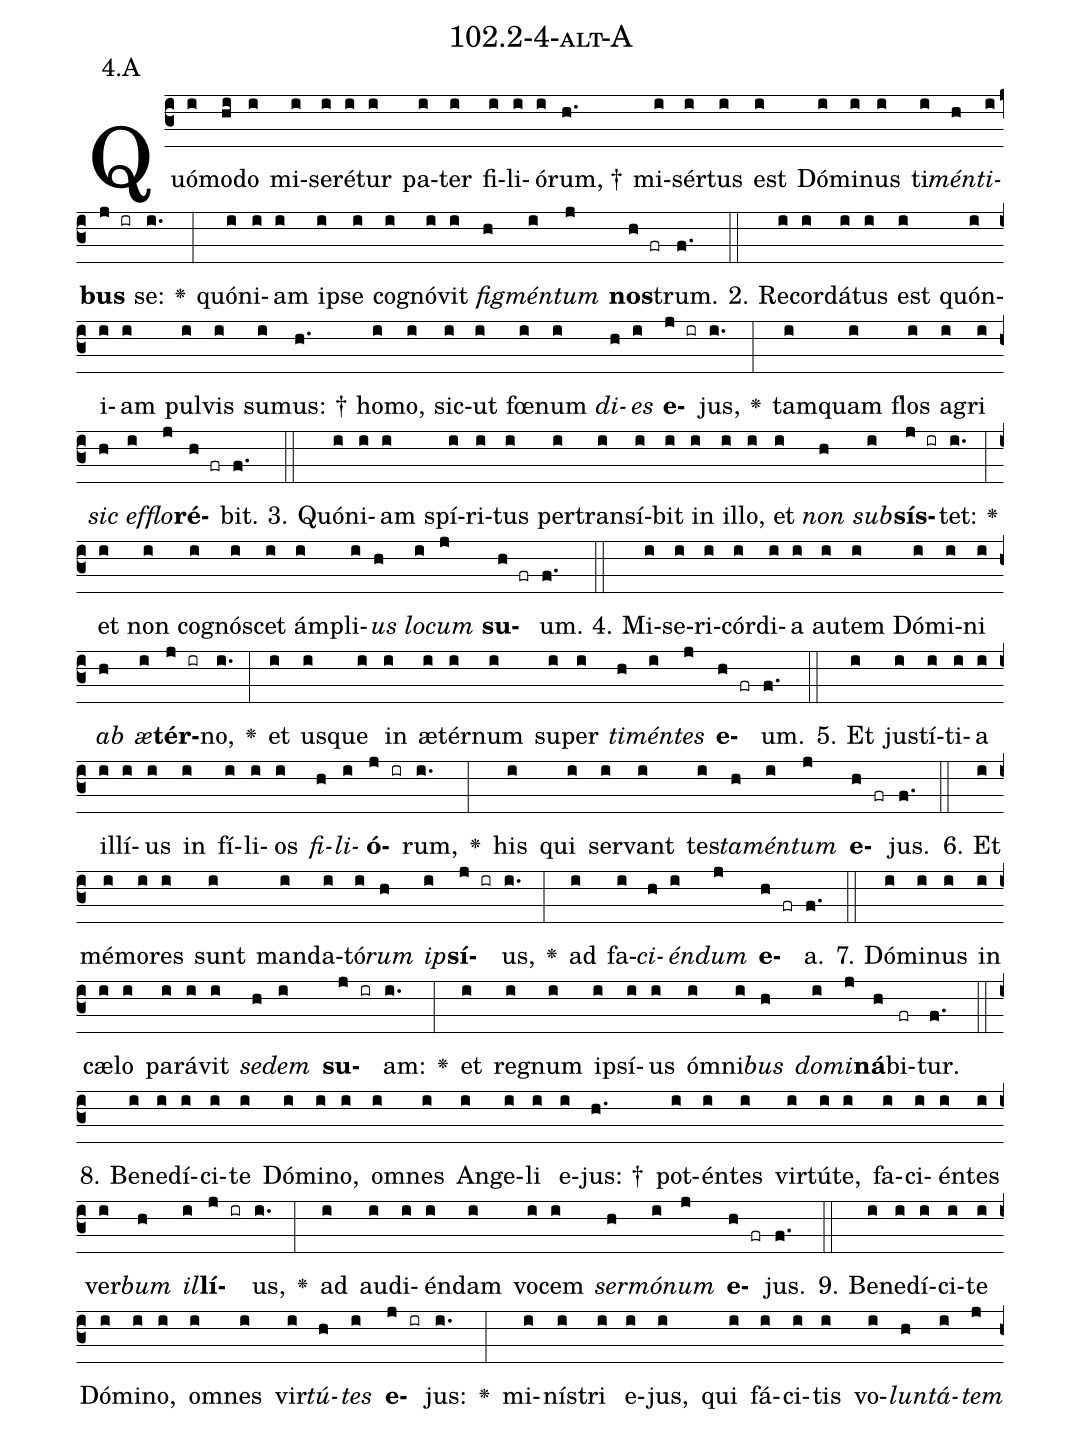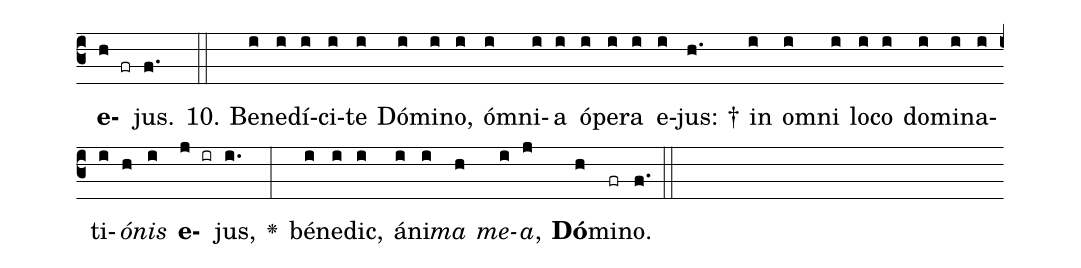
name: 102.2-4-alt-A;
annotation: 4.A;
%%
(c3)Quó(i)mo(hi)do(i) mi(i)se(i)ré(i)tur(i) pa(i)ter(i) fi(i)li(i)ó(i)rum, †(h.) mi(i)sér(i)tus(i) est(i) Dó(i)mi(i)nus(i) ti(i)<i>mén</i>(h)<i>ti</i>(i)<b>bus</b>(j ir) se:(i.) <v>\greheightstar</v>(:) quón(i)i(i)am(i) ip(i)se(i) co(i)gnó(i)vit(i) <i>fig</i>(h)<i>mén</i>(i)<i>tum</i>(j) <b>nos</b>(h fr)trum.(f.) (::)
2. Re(i)cor(i)dá(i)tus(i) est(i) quón(i)i(i)am(i) pul(i)vis(i) su(i)mus: †(h.) ho(i)mo,(i) sic(i)ut(i) fœ(i)num(i) <i>di</i>(h)<i>es</i>(i) <b>e</b>(j ir)jus,(i.) <v>\greheightstar</v>(:) tam(i)quam(i) flos(i) a(i)gri(i) <i>sic</i>(h) <i>ef</i>(i)<i>flo</i>(j)<b>ré</b>(h fr)bit.(f.) (::)
3. Quón(i)i(i)am(i) spí(i)ri(i)tus(i) per(i)trans(i)í(i)bit(i) in(i) il(i)lo,(i) et(i) <i>non</i>(h) <i>sub</i>(i)<b>sís</b>(j ir)tet:(i.) <v>\greheightstar</v>(:) et(i) non(i) co(i)gnó(i)scet(i) ám(i)pli(i)<i>us</i>(h) <i>lo</i>(i)<i>cum</i>(j) <b>su</b>(h fr)um.(f.) (::)
4. Mi(i)se(i)ri(i)cór(i)di(i)a(i) au(i)tem(i) Dó(i)mi(i)ni(i) <i>ab</i>(h) <i>æ</i>(i)<b>tér</b>(j ir)no,(i.) <v>\greheightstar</v>(:) et(i) us(i)que(i) in(i) æ(i)tér(i)num(i) su(i)per(i) <i>ti</i>(h)<i>mén</i>(i)<i>tes</i>(j) <b>e</b>(h fr)um.(f.) (::)
5. Et(i) jus(i)tí(i)ti(i)a(i) il(i)lí(i)us(i) in(i) fí(i)li(i)os(i) <i>fi</i>(h)<i>li</i>(i)<b>ó</b>(j ir)rum,(i.) <v>\greheightstar</v>(:) his(i) qui(i) ser(i)vant(i) tes(i)<i>ta</i>(h)<i>mén</i>(i)<i>tum</i>(j) <b>e</b>(h fr)jus.(f.) (::)
6. Et(i) mé(i)mo(i)res(i) sunt(i) man(i)da(i)tó(i)<i>rum</i>(h) <i>ip</i>(i)<b>sí</b>(j ir)us,(i.) <v>\greheightstar</v>(:) ad(i) fa(i)<i>ci</i>(h)<i>én</i>(i)<i>dum</i>(j) <b>e</b>(h fr)a.(f.) (::)
7. Dó(i)mi(i)nus(i) in(i) cæ(i)lo(i) pa(i)rá(i)vit(i) <i>se</i>(h)<i>dem</i>(i) <b>su</b>(j ir)am:(i.) <v>\greheightstar</v>(:) et(i) re(i)gnum(i) ip(i)sí(i)us(i) óm(i)ni(i)<i>bus</i>(h) <i>do</i>(i)<i>mi</i>(j)<b>ná</b>(h)bi(fr)tur.(f.) (::)
8. Be(i)ne(i)dí(i)ci(i)te(i) Dó(i)mi(i)no,(i) om(i)nes(i) An(i)ge(i)li(i) e(i)jus: †(h.) pot(i)én(i)tes(i) vir(i)tú(i)te,(i) fa(i)ci(i)én(i)tes(i) ver(i)<i>bum</i>(h) <i>il</i>(i)<b>lí</b>(j ir)us,(i.) <v>\greheightstar</v>(:) ad(i) au(i)di(i)én(i)dam(i) vo(i)cem(i) <i>ser</i>(h)<i>mó</i>(i)<i>num</i>(j) <b>e</b>(h fr)jus.(f.) (::)
9. Be(i)ne(i)dí(i)ci(i)te(i) Dó(i)mi(i)no,(i) om(i)nes(i) vir(i)<i>tú</i>(h)<i>tes</i>(i) <b>e</b>(j ir)jus:(i.) <v>\greheightstar</v>(:) mi(i)nís(i)tri(i) e(i)jus,(i) qui(i) fá(i)ci(i)tis(i) vo(i)<i>lun</i>(h)<i>tá</i>(i)<i>tem</i>(j) <b>e</b>(h fr)jus.(f.) (::)
10. Be(i)ne(i)dí(i)ci(i)te(i) Dó(i)mi(i)no,(i) óm(i)ni(i)a(i) ó(i)pe(i)ra(i) e(i)jus: †(h.) in(i) om(i)ni(i) lo(i)co(i) do(i)mi(i)na(i)ti(i)<i>ó</i>(h)<i>nis</i>(i) <b>e</b>(j ir)jus,(i.) <v>\greheightstar</v>(:) bé(i)ne(i)dic,(i) á(i)ni(i)<i>ma</i>(h) <i>me</i>(i)<i>a</i>,(j) <b>Dó</b>(h)mi(fr)no.(f.) (::)
